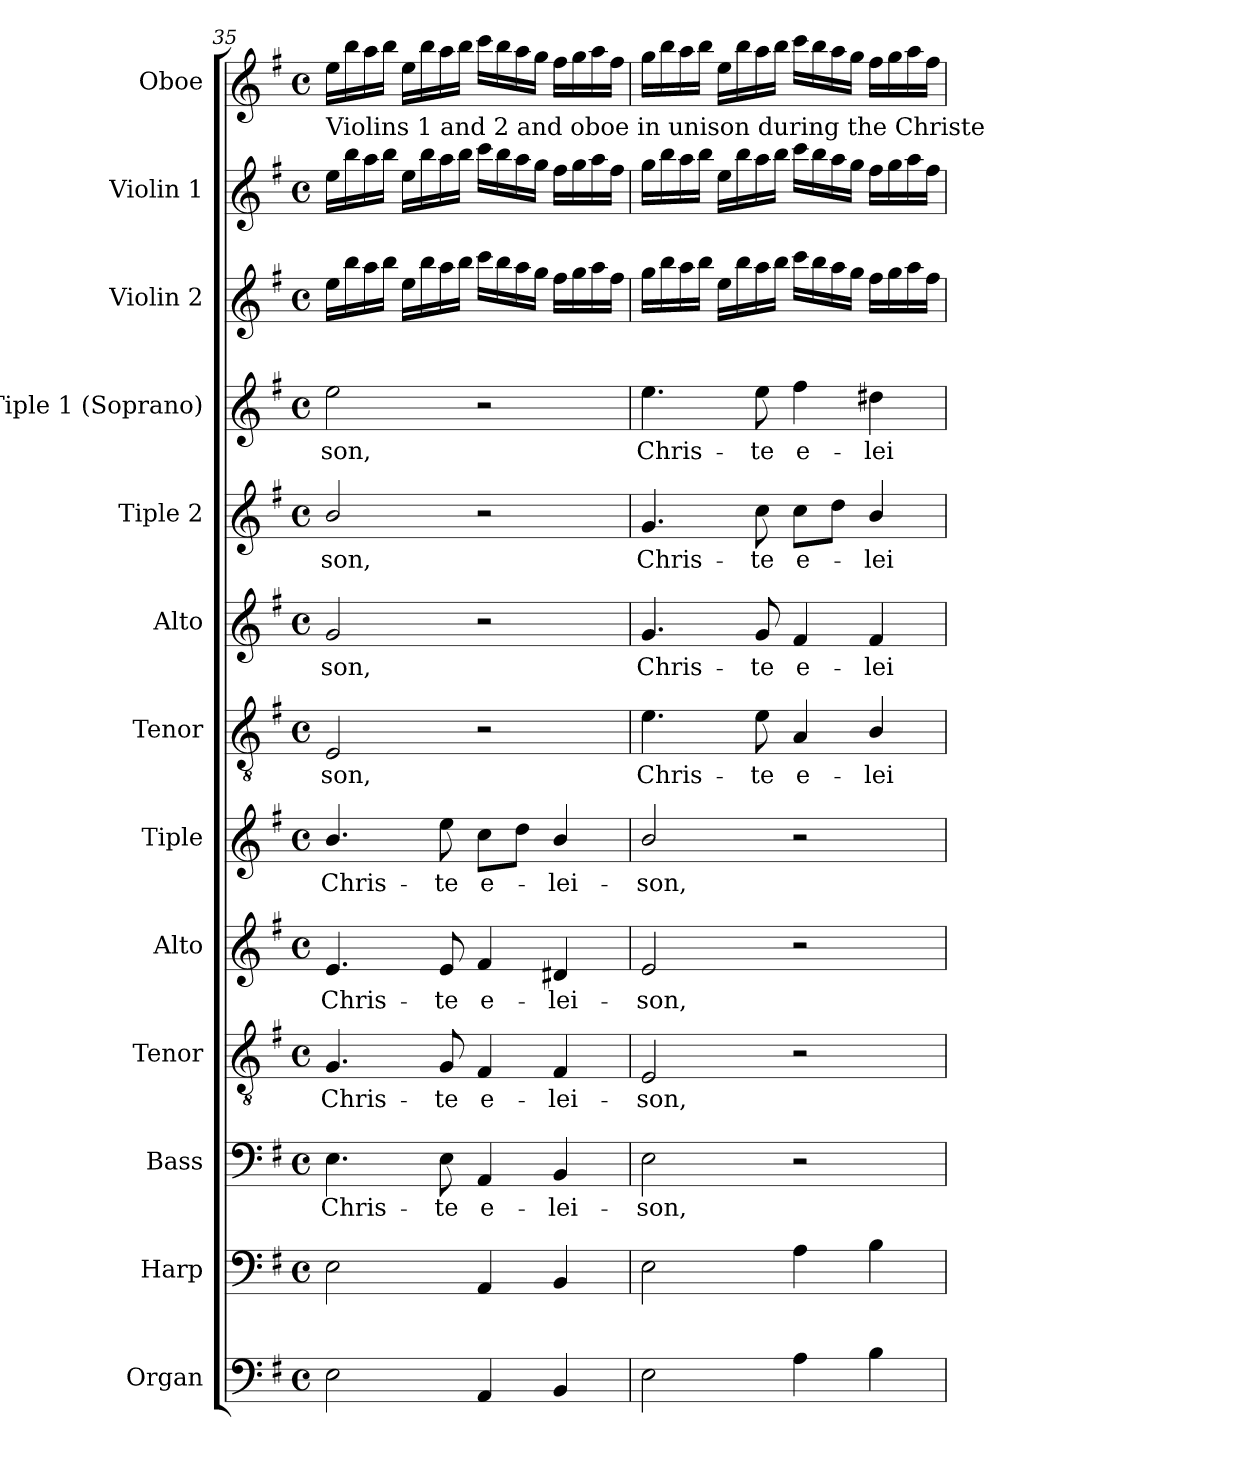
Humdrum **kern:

**kern	**kern	**kern	**text	**kern	**text	**kern	**text	**kern	**text	**kern	**text	**kern	**text	**kern	**text	**kern	**text	**kern	**kern	**kern
*part13	*part12	*part11	*part11	*part10	*part10	*part9	*part9	*part8	*part8	*part7	*part7	*part6	*part6	*part5	*part5	*part4	*part4	*part3	*part2	*part1
*staff13	*staff12	*staff11	*staff11	*staff10	*staff10	*staff9	*staff9	*staff8	*staff8	*staff7	*staff7	*staff6	*staff6	*staff5	*staff5	*staff4	*staff4	*staff3	*staff2	*staff1
*I"Organ	*I"Harp	*I"Bass	*	*I"Tenor	*	*I"Alto	*	*I"Tiple	*	*I"Tenor	*	*I"Alto	*	*I"Tiple 2	*	*I"Tiple 1 (Soprano)	*	*I"Violin 2	*I"Violin 1	*I"Oboe
*I'Org.	*I'Hp.	*I'B.	*	*I'T.	*	*I'A.	*	*	*	*I'T.	*	*I'A.	*	*	*	*I'S1.	*	*I'Vln. 2	*I'Vln. 1	*I'Ob.
*clefF4	*clefF4	*clefF4	*	*clefGv2	*	*clefG2	*	*clefG2	*	*clefGv2	*	*clefG2	*	*clefG2	*	*clefG2	*	*clefG2	*clefG2	*clefG2
*	*	*	*	*ITrd7c12	*	*	*	*	*	*ITrd7c12	*	*	*	*	*	*	*	*	*	*
*k[f#]	*k[f#]	*k[f#]	*	*k[f#]	*	*k[f#]	*	*k[f#]	*	*k[f#]	*	*k[f#]	*	*k[f#]	*	*k[f#]	*	*k[f#]	*k[f#]	*k[f#]
*G:	*G:	*G:	*	*G:	*	*G:	*	*G:	*	*G:	*	*G:	*	*G:	*	*G:	*	*G:	*G:	*G:
*M4/4	*M4/4	*M4/4	*	*M4/4	*	*M4/4	*	*M4/4	*	*M4/4	*	*M4/4	*	*M4/4	*	*M4/4	*	*M4/4	*M4/4	*M4/4
*met(c)	*met(c)	*met(c)	*	*met(c)	*	*met(c)	*	*met(c)	*	*met(c)	*	*met(c)	*	*met(c)	*	*met(c)	*	*met(c)	*met(c)	*met(c)
=35	=35	=35	=35	=35	=35	=35	=35	=35	=35	=35	=35	=35	=35	=35	=35	=35	=35	=35	=35	=35
!	!	!	!LO:LY:b:color=#000000	!	!	!	!	!	!	!	!	!	!	!	!	!	!	!	!	!
!	!	!	!	!	!LO:LY:b:color=#000000	!	!	!	!	!	!	!	!	!	!	!	!	!	!	!
!	!	!	!	!	!	!	!LO:LY:b:color=#000000	!	!	!	!	!	!	!	!	!	!	!	!	!
!	!	!	!	!	!	!	!	!	!LO:LY:b:color=#000000	!	!	!	!	!	!	!	!	!	!	!
!	!	!	!	!	!	!	!	!	!	!	!LO:LY:b:color=#000000	!	!	!	!	!	!	!	!	!
!	!	!	!	!	!	!	!	!	!	!	!	!	!LO:LY:b:color=#000000	!	!	!	!	!	!	!
!	!	!	!	!	!	!	!	!	!	!	!	!	!	!	!LO:LY:b:color=#000000	!	!	!	!	!
!	!	!	!	!	!	!	!	!	!	!	!	!	!	!	!	!	!	!	!LO:TX:a:t=Violins 1 and 2 and oboe in unison during the Christe	!
!	!	!	!	!	!	!	!	!	!	!	!	!	!	!	!	!	!LO:LY:b:color=#000000	!	!	!
2Ei\	2Ei\	4.Ei\	Chris-	4.GGi/	Chris-	4.ei/	Chris-	4.bi/	Chris-	2EEi/	-son,	2gi/	-son,	2bi/	-son,	2eei\	-son,	16eei\LL	16eei\LL	16eei\LL
.	.	.	.	.	.	.	.	.	.	.	.	.	.	.	.	.	.	16bbi\	16bbi\	16bbi\
.	.	.	.	.	.	.	.	.	.	.	.	.	.	.	.	.	.	16aai\	16aai\	16aai\
.	.	.	.	.	.	.	.	.	.	.	.	.	.	.	.	.	.	16bbi\JJ	16bbi\JJ	16bbi\JJ
.	.	.	.	.	.	.	.	.	.	.	.	.	.	.	.	.	.	16eei\LL	16eei\LL	16eei\LL
.	.	.	.	.	.	.	.	.	.	.	.	.	.	.	.	.	.	16bbi\	16bbi\	16bbi\
!	!	!	!LO:LY:b:color=#000000	!	!	!	!	!	!	!	!	!	!	!	!	!	!	!	!	!
!	!	!	!	!	!LO:LY:b:color=#000000	!	!	!	!	!	!	!	!	!	!	!	!	!	!	!
!	!	!	!	!	!	!	!LO:LY:b:color=#000000	!	!	!	!	!	!	!	!	!	!	!	!	!
!	!	!	!	!	!	!	!	!	!LO:LY:b:color=#000000	!	!	!	!	!	!	!	!	!	!	!
.	.	8Ei\	-te	8GGi/	-te	8ei/	-te	8eei\	-te	.	.	.	.	.	.	.	.	16aai\	16aai\	16aai\
.	.	.	.	.	.	.	.	.	.	.	.	.	.	.	.	.	.	16bbi\JJ	16bbi\JJ	16bbi\JJ
!	!	!	!LO:LY:b:color=#000000	!	!	!	!	!	!	!	!	!	!	!	!	!	!	!	!	!
!	!	!	!	!	!LO:LY:b:color=#000000	!	!	!	!	!	!	!	!	!	!	!	!	!	!	!
!	!	!	!	!	!	!	!LO:LY:b:color=#000000	!	!	!	!	!	!	!	!	!	!	!	!	!
!	!	!	!	!	!	!	!	!	!LO:LY:b:color=#000000	!	!	!	!	!	!	!	!	!	!	!
4AAi/	4AAi/	4AAi/	e-	4FF#i/	e-	4f#i/	e-	8cci\L	e-	2r	.	2r	.	2r	.	2r	.	16ccci\LL	16ccci\LL	16ccci\LL
.	.	.	.	.	.	.	.	.	.	.	.	.	.	.	.	.	.	16bbi\	16bbi\	16bbi\
.	.	.	.	.	.	.	.	8ddi\J	.	.	.	.	.	.	.	.	.	16aai\	16aai\	16aai\
.	.	.	.	.	.	.	.	.	.	.	.	.	.	.	.	.	.	16ggi\JJ	16ggi\JJ	16ggi\JJ
!	!	!	!LO:LY:b:color=#000000	!	!	!	!	!	!	!	!	!	!	!	!	!	!	!	!	!
!	!	!	!	!	!LO:LY:b:color=#000000	!	!	!	!	!	!	!	!	!	!	!	!	!	!	!
!	!	!	!	!	!	!	!LO:LY:b:color=#000000	!	!	!	!	!	!	!	!	!	!	!	!	!
!	!	!	!	!	!	!	!	!	!LO:LY:b:color=#000000	!	!	!	!	!	!	!	!	!	!	!
4BBi/	4BBi/	4BBi/	-lei-	4FF#i/	-lei-	4d#Xi/	-lei-	4bi/	-lei-	.	.	.	.	.	.	.	.	16ff#i\LL	16ff#i\LL	16ff#i\LL
.	.	.	.	.	.	.	.	.	.	.	.	.	.	.	.	.	.	16ggi\	16ggi\	16ggi\
.	.	.	.	.	.	.	.	.	.	.	.	.	.	.	.	.	.	16aai\	16aai\	16aai\
.	.	.	.	.	.	.	.	.	.	.	.	.	.	.	.	.	.	16ff#i\JJ	16ff#i\JJ	16ff#i\JJ
=36	=36	=36	=36	=36	=36	=36	=36	=36	=36	=36	=36	=36	=36	=36	=36	=36	=36	=36	=36	=36
!	!	!	!LO:LY:b:color=#000000	!	!	!	!	!	!	!	!	!	!	!	!	!	!	!	!	!
!	!	!	!	!	!LO:LY:b:color=#000000	!	!	!	!	!	!	!	!	!	!	!	!	!	!	!
!	!	!	!	!	!	!	!LO:LY:b:color=#000000	!	!	!	!	!	!	!	!	!	!	!	!	!
!	!	!	!	!	!	!	!	!	!LO:LY:b:color=#000000	!	!	!	!	!	!	!	!	!	!	!
!	!	!	!	!	!	!	!	!	!	!	!LO:LY:b:color=#000000	!	!	!	!	!	!	!	!	!
!	!	!	!	!	!	!	!	!	!	!	!	!	!LO:LY:b:color=#000000	!	!	!	!	!	!	!
!	!	!	!	!	!	!	!	!	!	!	!	!	!	!	!LO:LY:b:color=#000000	!	!	!	!	!
!	!	!	!	!	!	!	!	!	!	!	!	!	!	!	!	!	!LO:LY:b:color=#000000	!	!	!
2Ei\	2Ei\	2Ei\	-son,	2EEi/	-son,	2ei/	-son,	2bi/	-son,	4.Ei\	Chris-	4.gi/	Chris-	4.gi/	Chris-	4.eei\	Chris-	16ggi\LL	16ggi\LL	16ggi\LL
.	.	.	.	.	.	.	.	.	.	.	.	.	.	.	.	.	.	16bbi\	16bbi\	16bbi\
.	.	.	.	.	.	.	.	.	.	.	.	.	.	.	.	.	.	16aai\	16aai\	16aai\
.	.	.	.	.	.	.	.	.	.	.	.	.	.	.	.	.	.	16bbi\JJ	16bbi\JJ	16bbi\JJ
.	.	.	.	.	.	.	.	.	.	.	.	.	.	.	.	.	.	16eei\LL	16eei\LL	16eei\LL
.	.	.	.	.	.	.	.	.	.	.	.	.	.	.	.	.	.	16bbi\	16bbi\	16bbi\
!	!	!	!	!	!	!	!	!	!	!	!LO:LY:b:color=#000000	!	!	!	!	!	!	!	!	!
!	!	!	!	!	!	!	!	!	!	!	!	!	!LO:LY:b:color=#000000	!	!	!	!	!	!	!
!	!	!	!	!	!	!	!	!	!	!	!	!	!	!	!LO:LY:b:color=#000000	!	!	!	!	!
!	!	!	!	!	!	!	!	!	!	!	!	!	!	!	!	!	!LO:LY:b:color=#000000	!	!	!
.	.	.	.	.	.	.	.	.	.	8Ei\	-te	8gi/	-te	8cci\	-te	8eei\	-te	16aai\	16aai\	16aai\
.	.	.	.	.	.	.	.	.	.	.	.	.	.	.	.	.	.	16bbi\JJ	16bbi\JJ	16bbi\JJ
!	!	!	!	!	!	!	!	!	!	!	!LO:LY:b:color=#000000	!	!	!	!	!	!	!	!	!
!	!	!	!	!	!	!	!	!	!	!	!	!	!LO:LY:b:color=#000000	!	!	!	!	!	!	!
!	!	!	!	!	!	!	!	!	!	!	!	!	!	!	!LO:LY:b:color=#000000	!	!	!	!	!
!	!	!	!	!	!	!	!	!	!	!	!	!	!	!	!	!	!LO:LY:b:color=#000000	!	!	!
4Ai\	4Ai\	2r	.	2r	.	2r	.	2r	.	4AAi/	e-	4f#i/	e-	8cci\L	e-	4ff#i\	e-	16ccci\LL	16ccci\LL	16ccci\LL
.	.	.	.	.	.	.	.	.	.	.	.	.	.	.	.	.	.	16bbi\	16bbi\	16bbi\
.	.	.	.	.	.	.	.	.	.	.	.	.	.	8ddi\J	.	.	.	16aai\	16aai\	16aai\
.	.	.	.	.	.	.	.	.	.	.	.	.	.	.	.	.	.	16ggi\JJ	16ggi\JJ	16ggi\JJ
!	!	!	!	!	!	!	!	!	!	!	!LO:LY:b:color=#000000	!	!	!	!	!	!	!	!	!
!	!	!	!	!	!	!	!	!	!	!	!	!	!LO:LY:b:color=#000000	!	!	!	!	!	!	!
!	!	!	!	!	!	!	!	!	!	!	!	!	!	!	!LO:LY:b:color=#000000	!	!	!	!	!
!	!	!	!	!	!	!	!	!	!	!	!	!	!	!	!	!	!LO:LY:b:color=#000000	!	!	!
4Bi\	4Bi\	.	.	.	.	.	.	.	.	4BBi/	-lei-	4f#i/	-lei-	4bi/	-lei-	4dd#Xi\	-lei-	16ff#i\LL	16ff#i\LL	16ff#i\LL
.	.	.	.	.	.	.	.	.	.	.	.	.	.	.	.	.	.	16ggi\	16ggi\	16ggi\
.	.	.	.	.	.	.	.	.	.	.	.	.	.	.	.	.	.	16aai\	16aai\	16aai\
.	.	.	.	.	.	.	.	.	.	.	.	.	.	.	.	.	.	16ff#i\JJ	16ff#i\JJ	16ff#i\JJ
=	=	=	=	=	=	=	=	=	=	=	=	=	=	=	=	=	=	=	=	=
*-	*-	*-	*-	*-	*-	*-	*-	*-	*-	*-	*-	*-	*-	*-	*-	*-	*-	*-	*-	*-
